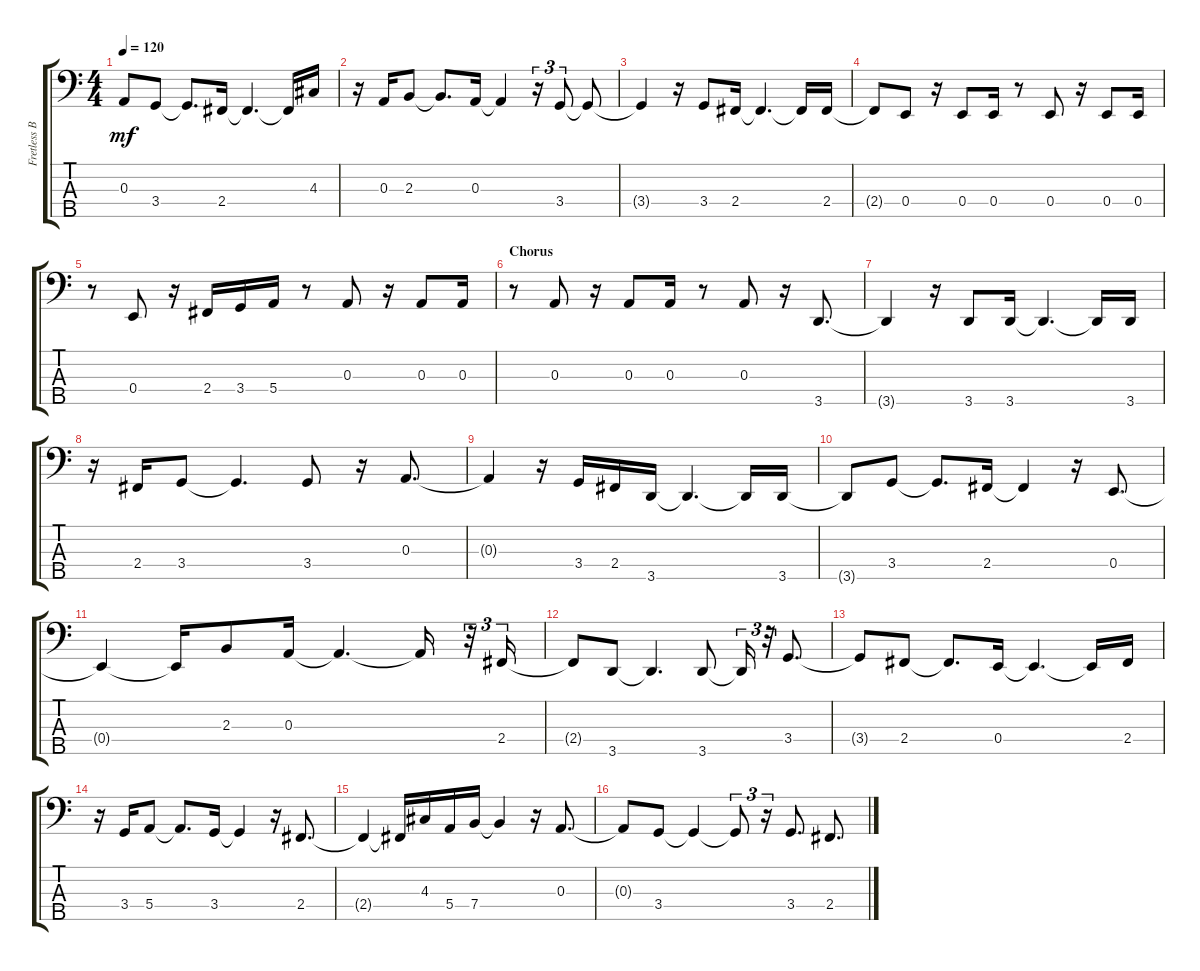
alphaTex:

\track ("Fretless Bass" "Fretless B") {instrument fretlessbass}
\staff {score tabs}
\tuning (G2 D2 A1 E1 B0) {hide}
\ts (4 4)
\tempo 120
\clef f4
\ks aminor
0.3{t}.8{dy mf} 3.4.8 3.4{t}.8{d} 2.4.16 2.4{t}.4{d} 2.4{t}.16 4.3.16 |
r.16 0.3.16 2.3.8 2.3{t}.8{d} 0.3.16 0.3{t}.4 r.16{tu (3 2)} 3.4.8{tu (3 2)} 3.4{t}.8 |
3.4{t}.4 r.16 3.4.8 2.4.16 2.4{t}.4{d} 2.4{t}.16 2.4.16 |
2.4{t}.8 0.4.8 r.16 0.4.8 0.4.16 r.8 0.4.8 r.16 0.4.8 0.4.16 |
r.8 0.4.8 r.16 2.4.16 3.4.16 5.4.16 r.8 0.3.8 r.16 0.3.8 0.3.16 |
\section ("" "Chorus")
r.8 0.3.8 r.16 0.3.8 0.3.16 r.8 0.3.8 r.16 3.5.8{d} |
3.5{t}.4 r.16 3.5.8 3.5.16 3.5{t}.4{d} 3.5{t}.16 3.5.16 |
r.16 2.4.16 3.4.8 3.4{t}.4{d} 3.4.8 r.16 0.3.8{d} |
0.3{t}.4 r.16 3.4.16 2.4.16 3.5.16 3.5{t}.4{d} 3.5{t}.16 3.5.16 |
3.5{t}.8 3.4.8 3.4{t}.8{d} 2.4.16 2.4{t}.4 r.16 0.4.8{d} |
0.4{t}.4 0.4{t}.16 2.3.8 0.3.16 0.3{t}.4{d} 0.3{t}.16 r.32{tu (3 2)} 2.4.16{tu (3 2)} |
2.4{t}.8 3.5.8 3.5{t}.4{d} 3.5.8 3.5{t}.16{tu (3 2)} r.32{tu (3 2)} 3.4.8{d} |
3.4{t}.8 2.4.8 2.4{t}.8{d} 0.4.16 0.4{t}.4{d} 0.4{t}.16 2.4.16 |
r.16 3.4.16 5.4.8 5.4{t}.8{d} 3.4.16 3.4{t}.4 r.16 2.4.8{d} |
2.4{t}.4 2.4{t}.16 4.3.16 5.4.16 7.4.16 7.4{t}.4 r.16 0.3.8{d} |
0.3{t}.8 3.4.8 3.4{t}.4 3.4{t}.8{tu (3 2)} r.16{tu (3 2)} 3.4.8{d} 2.4.8{d}
